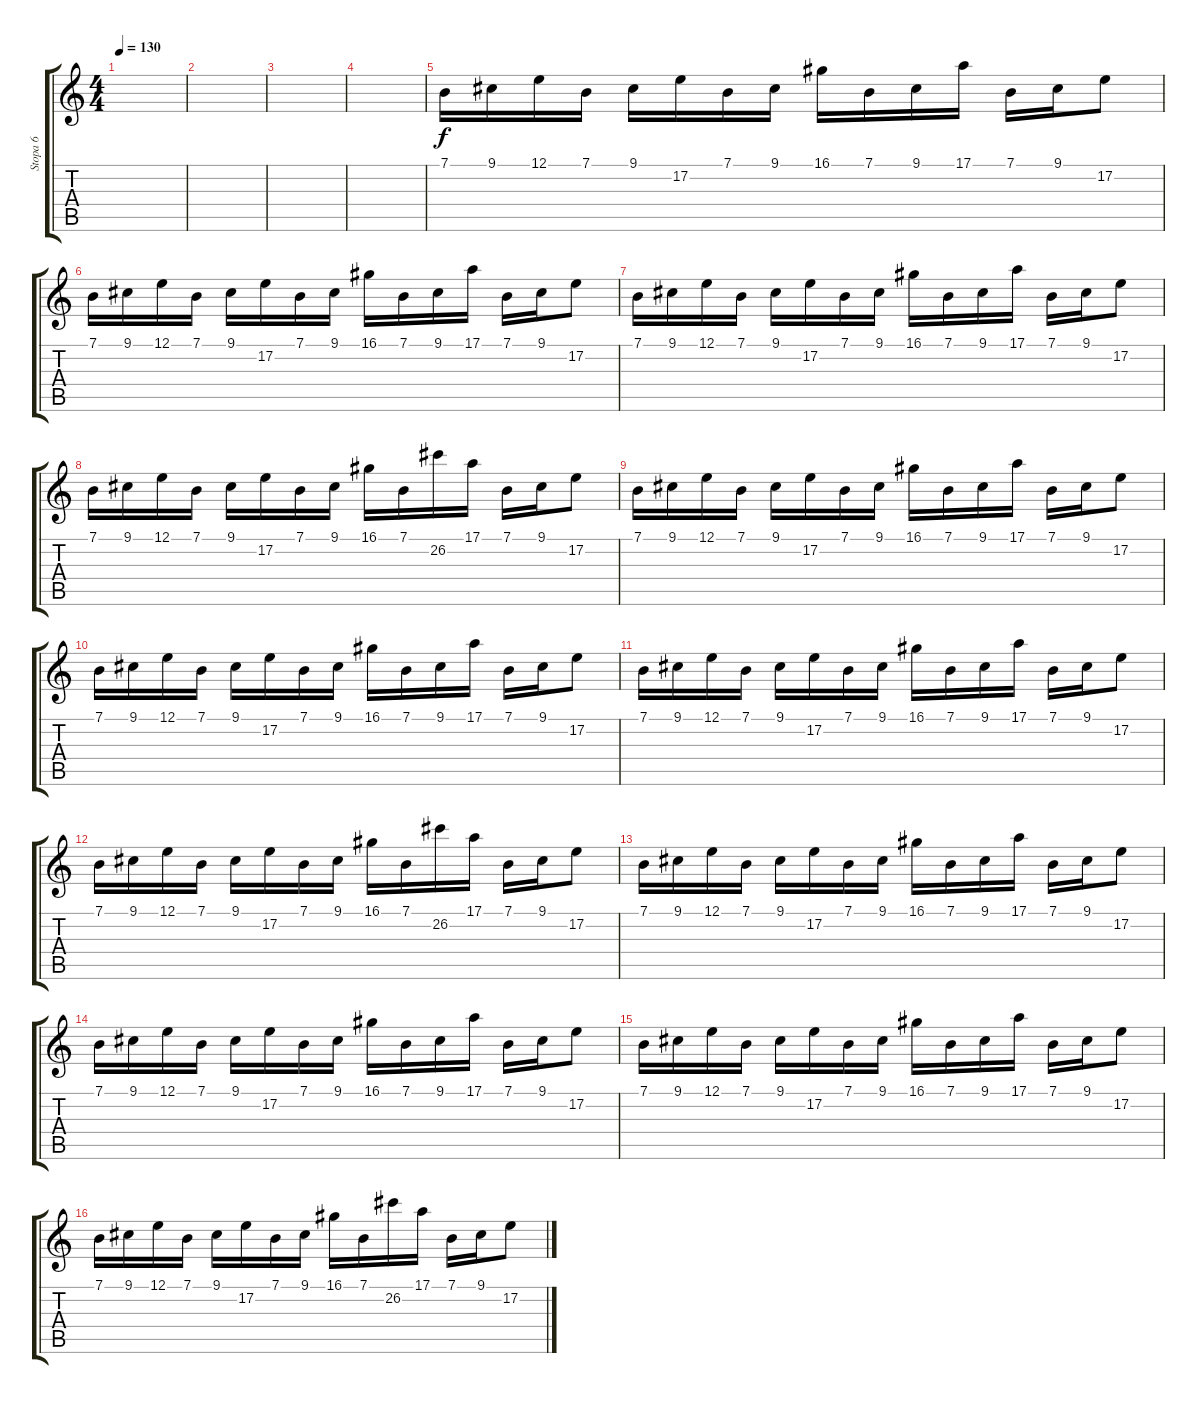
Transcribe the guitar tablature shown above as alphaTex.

\track ("Stopa 6" "Stopa 6") {instrument lead2sawtooth}
\staff {score tabs}
\tuning (E4 B3 G3 D3 A2 E2) {hide}
\ts (4 4)
\tempo 130
\clef g2
\ks c
|
|
|
|
7.1.16 9.1.16 12.1.16 7.1.16 9.1.16 17.2.16 7.1.16 9.1.16 16.1.16 7.1.16 9.1.16 17.1.16 7.1.16 9.1.16 17.2.8 |
7.1.16 9.1.16 12.1.16 7.1.16 9.1.16 17.2.16 7.1.16 9.1.16 16.1.16 7.1.16 9.1.16 17.1.16 7.1.16 9.1.16 17.2.8 |
7.1.16 9.1.16 12.1.16 7.1.16 9.1.16 17.2.16 7.1.16 9.1.16 16.1.16 7.1.16 9.1.16 17.1.16 7.1.16 9.1.16 17.2.8 |
7.1.16 9.1.16 12.1.16 7.1.16 9.1.16 17.2.16 7.1.16 9.1.16 16.1.16 7.1.16 26.2.16 17.1.16 7.1.16 9.1.16 17.2.8 |
7.1.16 9.1.16 12.1.16 7.1.16 9.1.16 17.2.16 7.1.16 9.1.16 16.1.16 7.1.16 9.1.16 17.1.16 7.1.16 9.1.16 17.2.8 |
7.1.16 9.1.16 12.1.16 7.1.16 9.1.16 17.2.16 7.1.16 9.1.16 16.1.16 7.1.16 9.1.16 17.1.16 7.1.16 9.1.16 17.2.8 |
7.1.16 9.1.16 12.1.16 7.1.16 9.1.16 17.2.16 7.1.16 9.1.16 16.1.16 7.1.16 9.1.16 17.1.16 7.1.16 9.1.16 17.2.8 |
7.1.16 9.1.16 12.1.16 7.1.16 9.1.16 17.2.16 7.1.16 9.1.16 16.1.16 7.1.16 26.2.16 17.1.16 7.1.16 9.1.16 17.2.8 |
7.1.16 9.1.16 12.1.16 7.1.16 9.1.16 17.2.16 7.1.16 9.1.16 16.1.16 7.1.16 9.1.16 17.1.16 7.1.16 9.1.16 17.2.8 |
7.1.16 9.1.16 12.1.16 7.1.16 9.1.16 17.2.16 7.1.16 9.1.16 16.1.16 7.1.16 9.1.16 17.1.16 7.1.16 9.1.16 17.2.8 |
7.1.16 9.1.16 12.1.16 7.1.16 9.1.16 17.2.16 7.1.16 9.1.16 16.1.16 7.1.16 9.1.16 17.1.16 7.1.16 9.1.16 17.2.8 |
7.1.16 9.1.16 12.1.16 7.1.16 9.1.16 17.2.16 7.1.16 9.1.16 16.1.16 7.1.16 26.2.16 17.1.16 7.1.16 9.1.16 17.2.8
